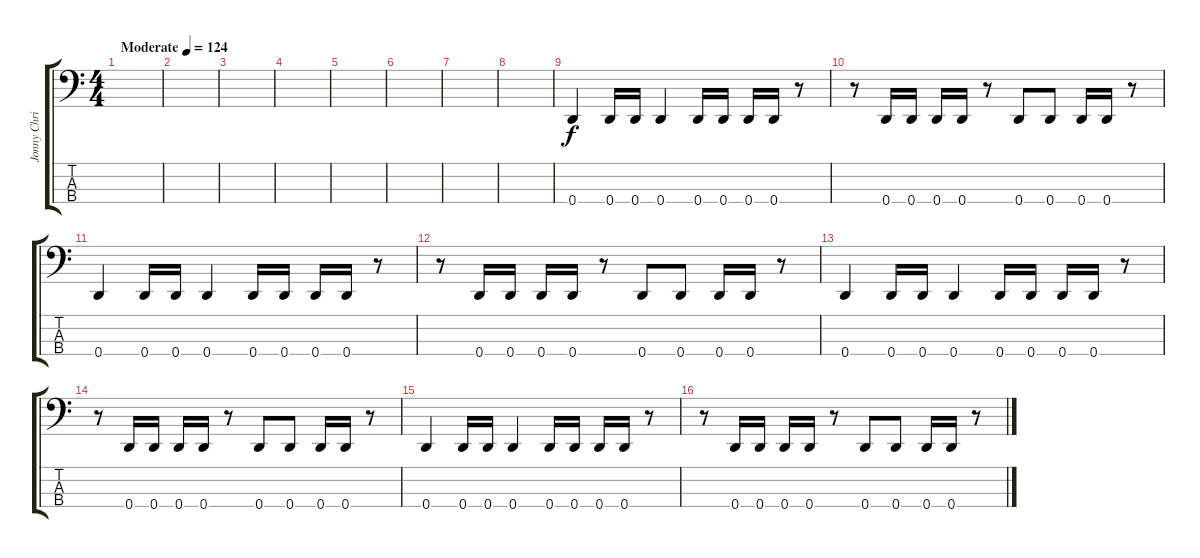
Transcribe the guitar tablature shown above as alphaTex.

\track ("Jonny Christ" "Jonny Chri") {instrument electricbassfinger}
\staff {score tabs}
\tuning (G2 D2 A1 D1) {hide}
\ts (4 4)
\tempo (124 "Moderate")
\clef f4
\ks c
|
|
|
|
|
|
|
|
0.4.4 0.4.16 0.4.16 0.4.4 0.4.16 0.4.16 0.4.16 0.4.16 r.8 |
r.8 0.4.16 0.4.16 0.4.16 0.4.16 r.8 0.4.8 0.4.8 0.4.16 0.4.16 r.8 |
0.4.4 0.4.16 0.4.16 0.4.4 0.4.16 0.4.16 0.4.16 0.4.16 r.8 |
r.8 0.4.16 0.4.16 0.4.16 0.4.16 r.8 0.4.8 0.4.8 0.4.16 0.4.16 r.8 |
0.4.4 0.4.16 0.4.16 0.4.4 0.4.16 0.4.16 0.4.16 0.4.16 r.8 |
r.8 0.4.16 0.4.16 0.4.16 0.4.16 r.8 0.4.8 0.4.8 0.4.16 0.4.16 r.8 |
0.4.4 0.4.16 0.4.16 0.4.4 0.4.16 0.4.16 0.4.16 0.4.16 r.8 |
r.8 0.4.16 0.4.16 0.4.16 0.4.16 r.8 0.4.8 0.4.8 0.4.16 0.4.16 r.8
